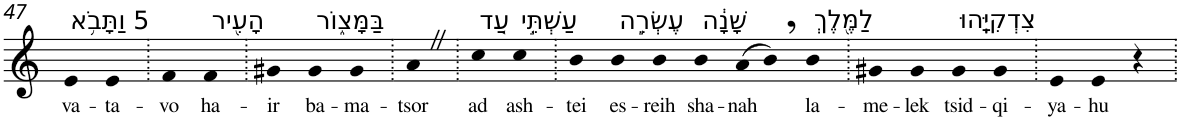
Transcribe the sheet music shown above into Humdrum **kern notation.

**kern	**text
*part1	*part1
*staff1	*staff1
*I"Piano	*
*I'Pno	*
!!LO:PB:g=z
*clefG2	*
*k[]	*
=47	=47
!LO:TX:a:t=5 וַתָּבֹ֥א	!
!	!LO:LY:b
4e	va-
!	!LO:LY:b
4e	-ta-
=48.	=48.
!	!LO:LY:b
4f	-vo
!LO:TX:a:t=הָעִ֖יר	!
!	!LO:LY:b
4f	ha-
=49.	=49.
!	!LO:LY:b
4g#X	-ir
!LO:TX:a:t=בַּמָּצ֑וֹר	!
!	!LO:LY:b
4g#	ba-
!	!LO:LY:b
4g#	-ma-
=50.	=50.
!	!LO:LY:b
4aZ	-tsor
=51.	=51.
!LO:TX:a:t=עַ֚ד	!
!	!LO:LY:b
4cc	ad
!LO:TX:a:t=עַשְׁתֵּ֣י	!
!	!LO:LY:b
4cc	ash-
=52.	=52.
!	!LO:LY:b
4b	-tei
!LO:TX:a:t=עֶשְׂרֵ֣ה	!
!	!LO:LY:b
4b	es-
!	!LO:LY:b
4b	-reih
!LO:TX:a:t=שָׁנָ֔ה	!
!	!LO:LY:b
4b	sha-
!	!LO:LY:b
(>8a	-nah
8b,)	.
!LO:TX:a:t=לַמֶּ֖לֶךְ	!
!	!LO:LY:b
4b	la-
=53.	=53.
!	!LO:LY:b
4g#X	-me-
!	!LO:LY:b
4g#	-lek
!LO:TX:a:t=צִדְקִיָּֽהוּ	!
!	!LO:LY:b
4g#	tsid-
!	!LO:LY:b
4g#	-qi-
=54.	=54.
!	!LO:LY:b
4e	-ya-
!	!LO:LY:b
4e	-hu
4r	.
=.	=.
*-	*-
